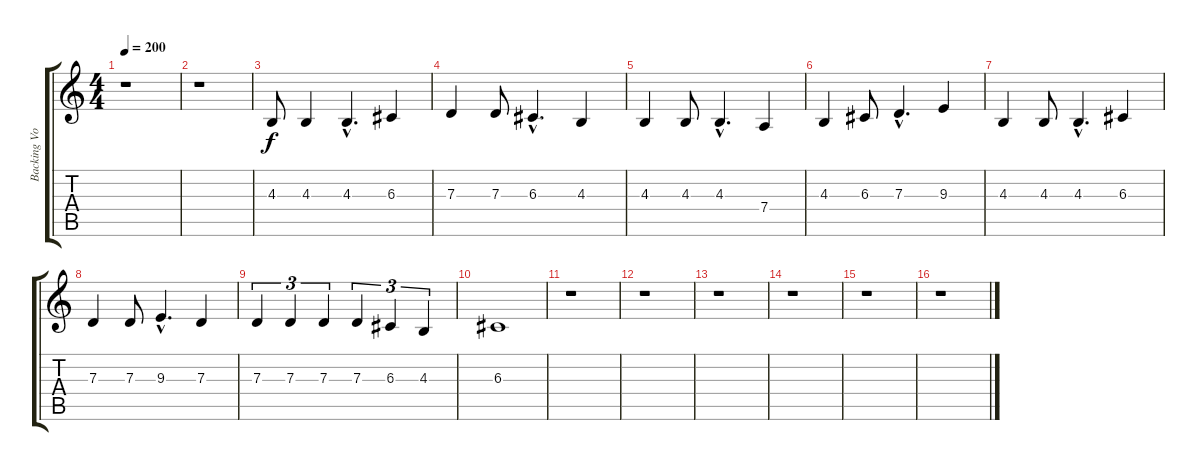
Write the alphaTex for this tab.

\track ("Backing Vocals" "Backing Vo") {instrument choiraahs}
\staff {score tabs}
\tuning (E4 B3 G3 D3 A2 E2) {hide}
\ts (4 4)
\tempo 200
\clef g2
\ks c
r.1{dy f} |
r.1 |
\section ("" "")
4.3.8{volume 12 instrument lead2sawtooth} 4.3.4 4.3{hac}.4{d} 6.3.4 |
7.3.4 7.3.8 6.3{hac}.4{d} 4.3.4 |
4.3.4 4.3.8 4.3{hac}.4{d} 7.4.4 |
4.3.4 6.3.8 7.3{hac}.4{d} 9.3.4 |
4.3.4 4.3.8 4.3{hac}.4{d} 6.3.4 |
7.3.4 7.3.8 9.3{hac}.4{d} 7.3.4 |
7.3.4{tu (3 2)} 7.3.4{tu (3 2)} 7.3.4{tu (3 2)} 7.3.4{tu (3 2)} 6.3.4{tu (3 2)} 4.3.4{tu (3 2)} |
6.3.1 |
\section ("" "")
r.1 |
r.1 |
r.1 |
r.1 |
r.1 |
r.1
